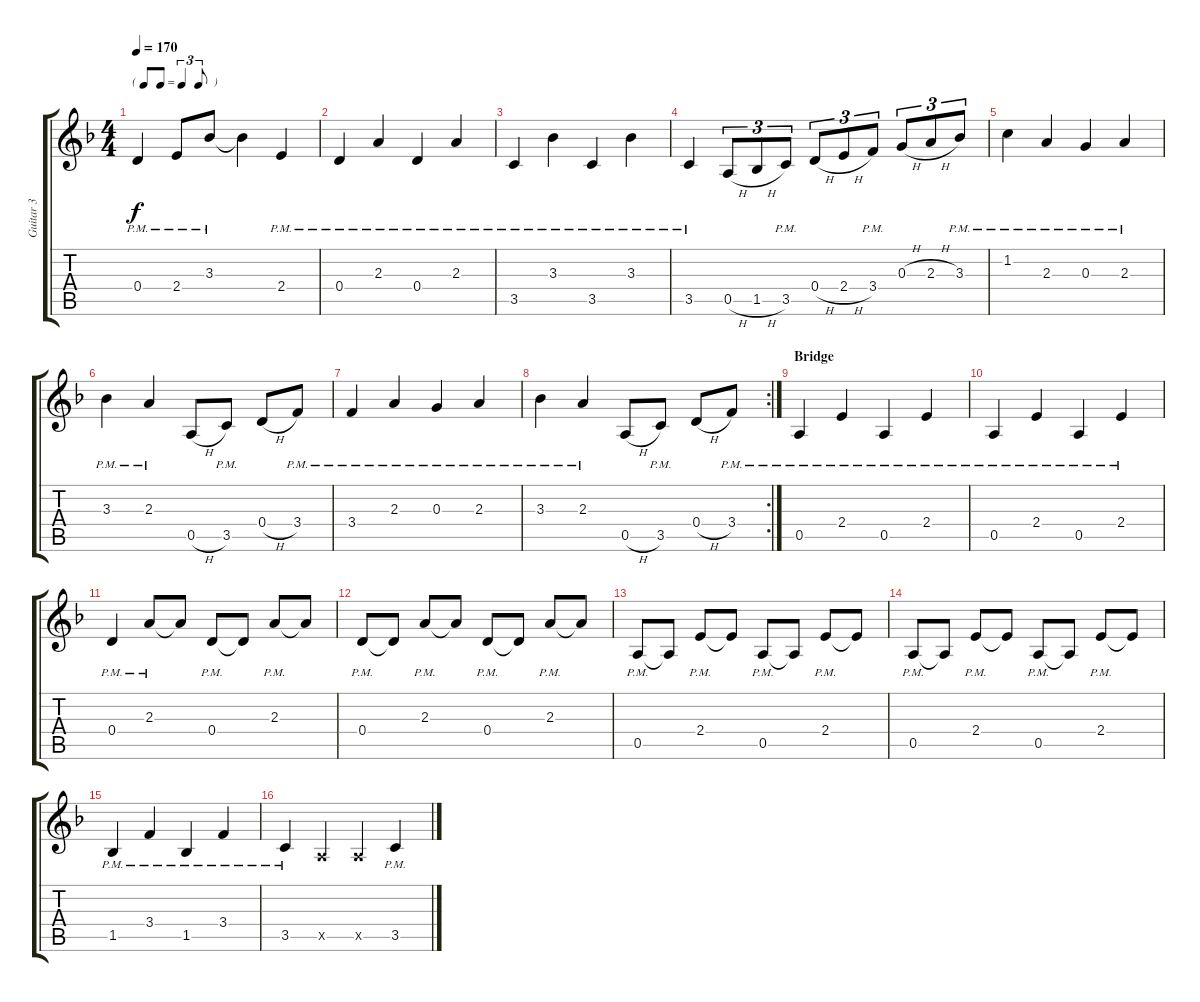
\track ("Guitar 3" "Guitar 3") {instrument electricguitarclean}
\staff {score tabs}
\tuning (E4 B3 G3 D3 A2 E2) {hide}
\ts (4 4)
\tf triplet8th
\tempo 170
\clef g2
\ks f
0.4{pm}.4{dy f} 2.4{pm}.8 3.3{pm}.8 3.3{t}.4 2.4{pm}.4 |
0.4{pm}.4 2.3{pm}.4 0.4{pm}.4 2.3{pm}.4 |
3.5{pm}.4 3.3{pm}.4 3.5{pm}.4 3.3{pm}.4 |
3.5{pm}.4 0.5{h}.8{tu (3 2)} 1.5{h}.8{tu (3 2)} 3.5{pm}.8{tu (3 2)} 0.4{h}.8{tu (3 2)} 2.4{h}.8{tu (3 2)} 3.4{pm}.8{tu (3 2)} 0.3{h}.8{tu (3 2)} 2.3{h}.8{tu (3 2)} 3.3{pm}.8{tu (3 2)} |
1.2{pm}.4 2.3{pm}.4 0.3{pm}.4 2.3{pm}.4 |
3.3{pm}.4 2.3{pm}.4 0.5{h}.8 3.5{pm}.8 0.4{h}.8 3.4{pm}.8 |
3.4{pm}.4 2.3{pm}.4 0.3{pm}.4 2.3{pm}.4 |
\rc 2
3.3{pm}.4 2.3{pm}.4 0.5{h}.8 3.5{pm}.8 0.4{h}.8 3.4{pm}.8 |
\section ("" "Bridge")
0.5{pm}.4 2.4{pm}.4 0.5{pm}.4 2.4{pm}.4 |
0.5{pm}.4 2.4{pm}.4 0.5{pm}.4 2.4{pm}.4 |
0.4{pm}.4 2.3{pm}.8 2.3{t}.8 0.4{pm}.8 0.4{t}.8 2.3{pm}.8 2.3{t}.8 |
0.4{pm}.8 0.4{t}.8 2.3{pm}.8 2.3{t}.8 0.4{pm}.8 0.4{t}.8 2.3{pm}.8 2.3{t}.8 |
0.5{pm}.8 0.5{t}.8 2.4{pm}.8 2.4{t}.8 0.5{pm}.8 0.5{t}.8 2.4{pm}.8 2.4{t}.8 |
0.5{pm}.8 0.5{t}.8 2.4{pm}.8 2.4{t}.8 0.5{pm}.8 0.5{t}.8 2.4{pm}.8 2.4{t}.8 |
1.5{pm}.4 3.4{pm}.4 1.5{pm}.4 3.4{pm}.4 |
3.5{pm}.4 0.5{x}.4 0.5{x}.4 3.5{pm}.4
